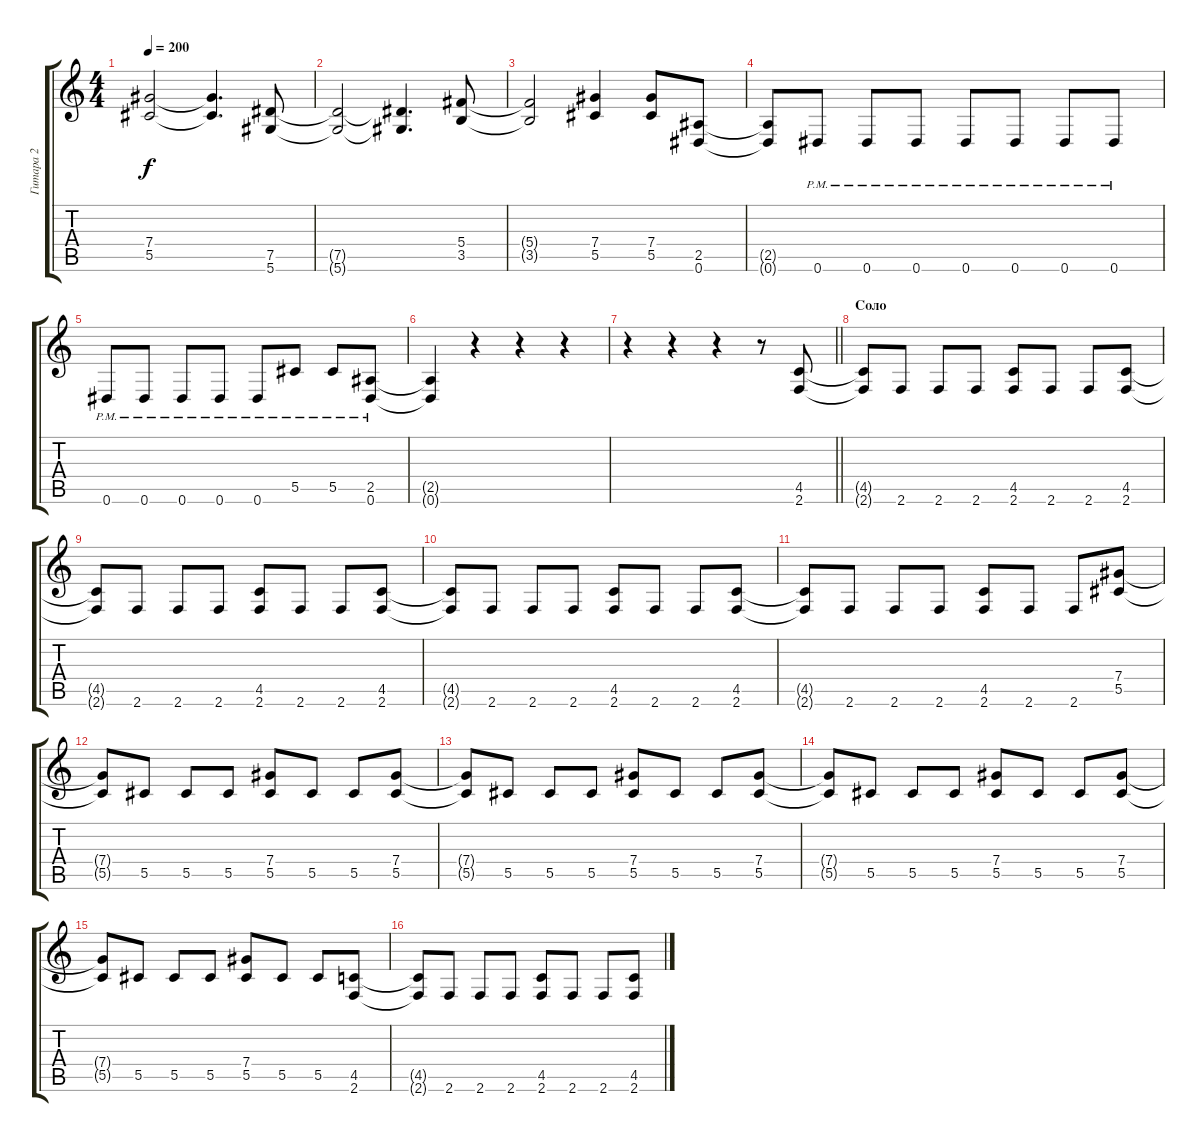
\track ("Гитара 2" "Гитара 2") {instrument distortionguitar}
\staff {score tabs}
\tuning (Eb4 Bb3 Gb3 Db3 Ab2 Eb2) {hide}
\ts (4 4)
\tempo 200
\clef g2
\ks c
(7.4{t} 5.5{t}).2{dy f} (7.4{t} 5.5{t}).4{d} (7.5 5.6).8 |
(7.5{t} 5.6{t}).2 (7.5{t} 5.6{t}).4{d} (5.4 3.5).8 |
(5.4{t} 3.5{t}).2 (7.4 5.5).4 (7.4 5.5).8 (2.5 0.6).8 |
(2.5{t} 0.6{t}).8 0.6{pm}.8 0.6{pm}.8 0.6{pm}.8 0.6{pm}.8 0.6{pm}.8 0.6{pm}.8 0.6{pm}.8 |
0.6{pm}.8 0.6{pm}.8 0.6{pm}.8 0.6{pm}.8 0.6{pm}.8 5.5{pm}.8 5.5{pm}.8 (2.5 0.6{pm}).8 |
(2.5{t} 0.6{t}).4 r.4 r.4 r.4 |
\barLineRight lightlight
r.4 r.4 r.4 r.8 (4.5 2.6).8 |
\section ("" "Соло")
(4.5{t} 2.6{t}).8 2.6.8 2.6.8 2.6.8 (4.5 2.6).8 2.6.8 2.6.8 (4.5 2.6).8 |
(4.5{t} 2.6{t}).8 2.6.8 2.6.8 2.6.8 (4.5 2.6).8 2.6.8 2.6.8 (4.5 2.6).8 |
(4.5{t} 2.6{t}).8 2.6.8 2.6.8 2.6.8 (4.5 2.6).8 2.6.8 2.6.8 (4.5 2.6).8 |
(4.5{t} 2.6{t}).8 2.6.8 2.6.8 2.6.8 (4.5 2.6).8 2.6.8 2.6.8 (7.4 5.5).8 |
(7.4{t} 5.5{t}).8 5.5.8 5.5.8 5.5.8 (7.4 5.5).8 5.5.8 5.5.8 (7.4 5.5).8 |
(7.4{t} 5.5{t}).8 5.5.8 5.5.8 5.5.8 (7.4 5.5).8 5.5.8 5.5.8 (7.4 5.5).8 |
(7.4{t} 5.5{t}).8 5.5.8 5.5.8 5.5.8 (7.4 5.5).8 5.5.8 5.5.8 (7.4 5.5).8 |
(7.4{t} 5.5{t}).8 5.5.8 5.5.8 5.5.8 (7.4 5.5).8 5.5.8 5.5.8 (4.5 2.6).8 |
(4.5{t} 2.6{t}).8 2.6.8 2.6.8 2.6.8 (4.5 2.6).8 2.6.8 2.6.8 (4.5 2.6).8
